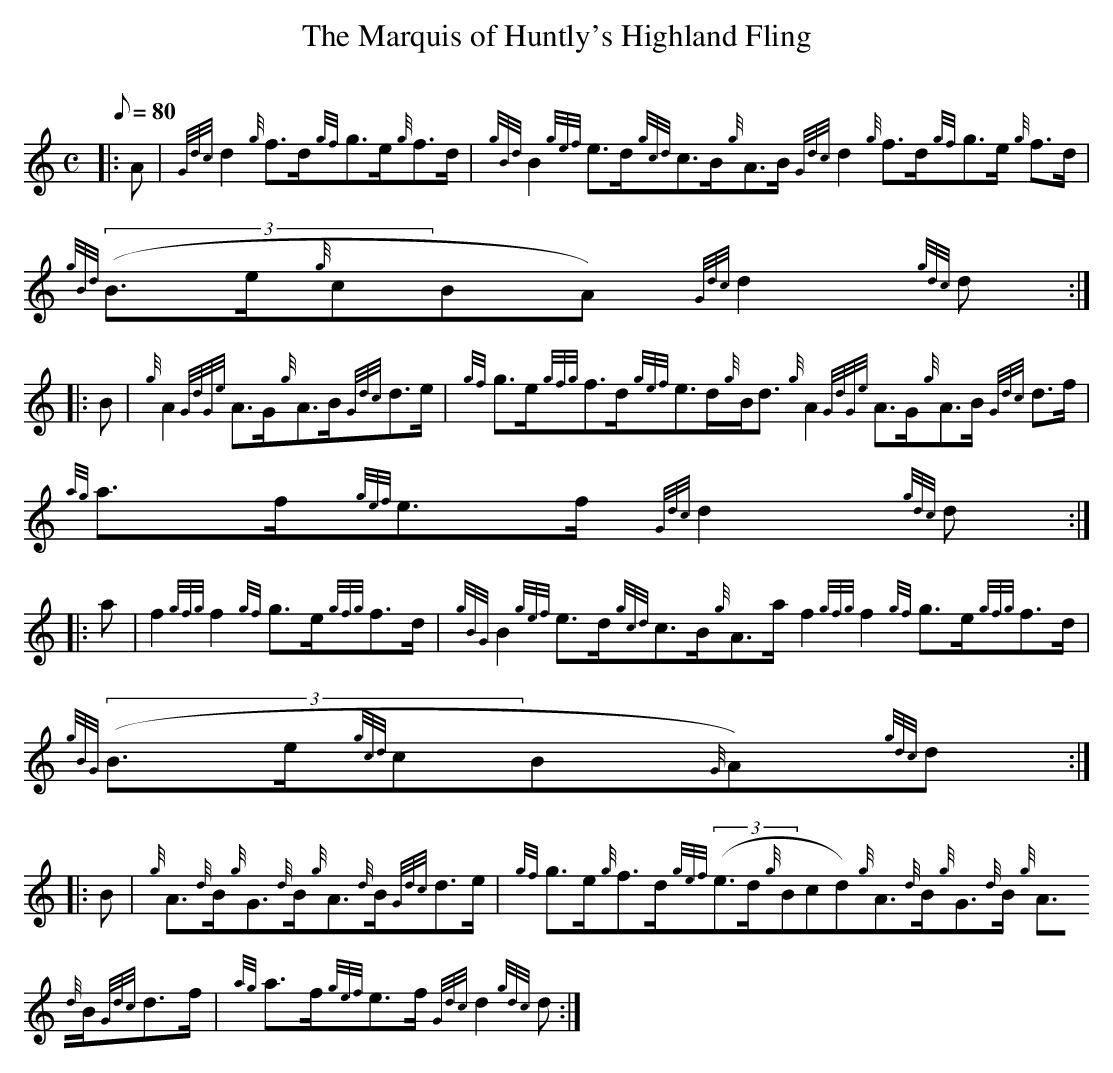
X:1
T:The Marquis of Huntly's Highland Fling
M:C
L:1/8
Q:80
C:
K:HP
|: A|
{Gdc}d2{g}f3/2d/2{gf}g3/2e/2{g}f3/2d/2|
{gBd}B2{gef}e3/2d/2{gcd}c3/2B/2{g}A3/2B/2{Gdc}d2{g}f3/2d/2{gf}g3/2e/2{g}
f3/2d/2|
{gBd}((3B3/2e/2{g}cBA){Gdc}d2{gdc}d:| |:  !
B|
{g}A2{GdGe}A3/2G/2{g}A3/2B/2{Gdc}d3/2e/2|
{gf}g3/2e/2{gfg}f3/2d/2{gef}e3/2d/2{g}B/2d3/2{g}A2{GdGe}A3/2G/2{g}A3/2B/
2{Gdc}d3/2f/2|
{ag}a3/2f/2{gef}e3/2f/2{Gdc}d2{gdc}d:| |:  !
a|
f2{gfg}f2{gf}g3/2e/2{gfg}f3/2d/2|
{gBG}B2{gef}e3/2d/2{gcd}c3/2B/2{g}A3/2a/2f2{gfg}f2{gf}g3/2e/2{gfg}f3/2d/
2|
{gBG}((3B3/2e/2{gcd}cB{G}A){gdc}d:| |:  !
B|
{g}A3/2{d}B/2{g}G3/2{d}B/2{g}A3/2{d}B/2{Gdc}d3/2e/2|
{gf}g3/2e/2{g}f3/2d/2{gef}((3e3/2d/2{g}Bcd){g}A3/2{d}B/2{g}G3/2{d}B/2{g}
A3/2{d}B/2{Gdc}d3/2f/2|
{ag}a3/2f/2{gef}e3/2f/2{Gdc}d2{gdc}d:|  !
